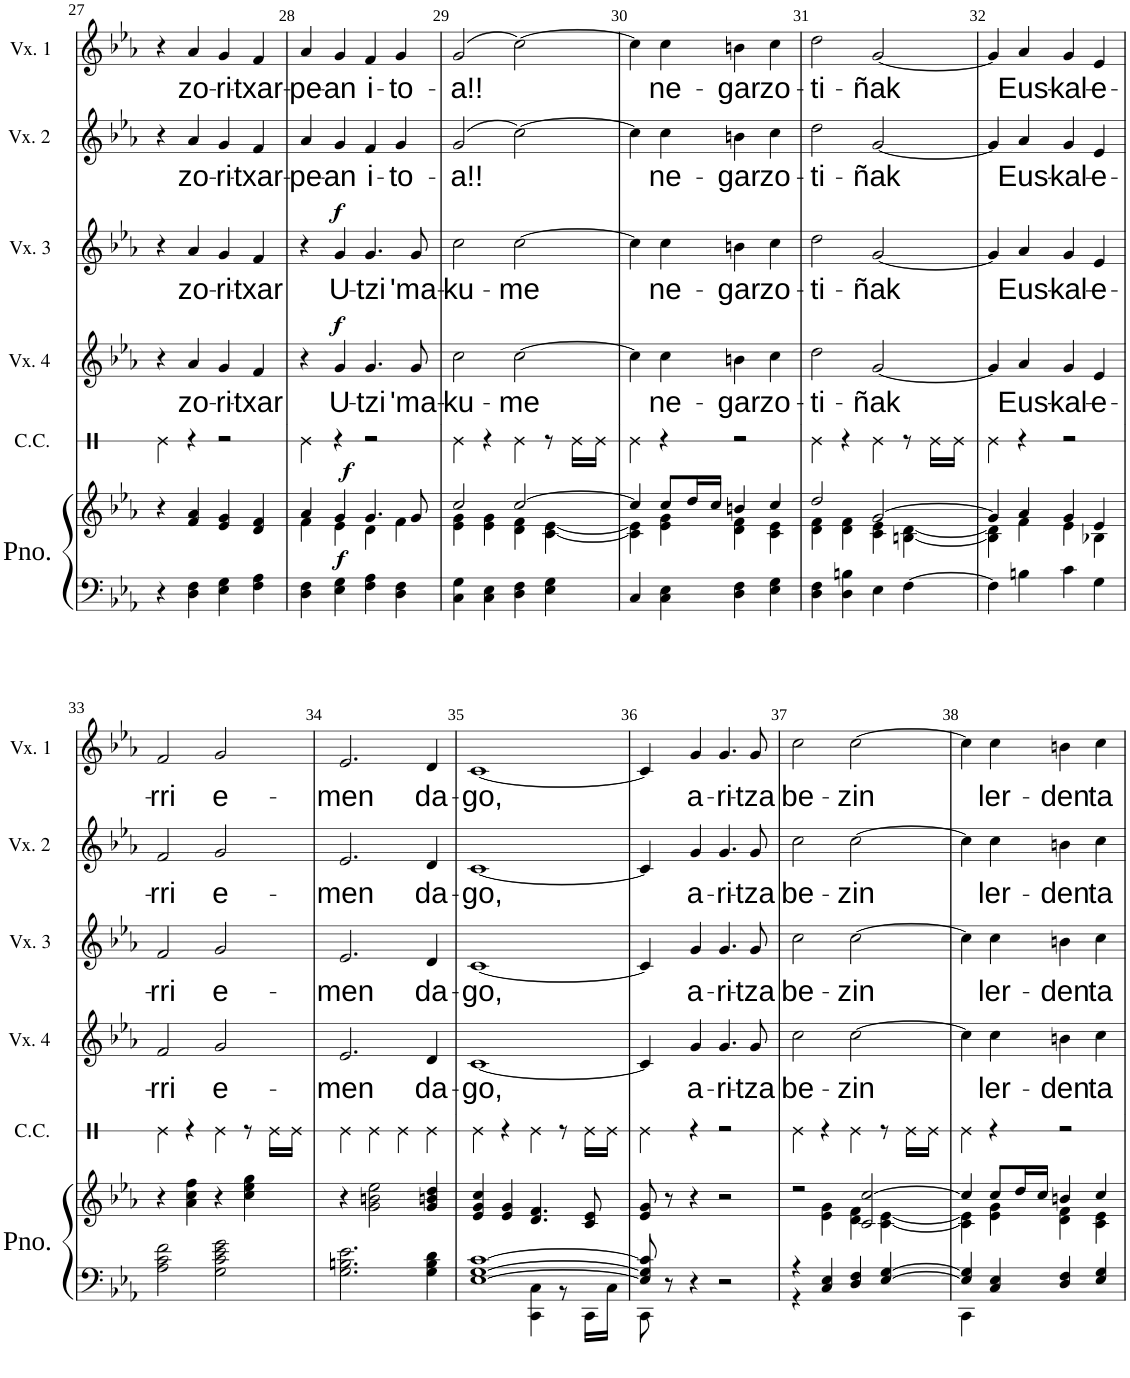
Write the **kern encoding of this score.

**kern	**kern	**dynam	**kern	**text	**dynam	**kern	**text	**dynam	**kern	**text	**kern	**text
*part5	*part5	*part5	*part4	*part4	*part4	*part3	*part3	*part3	*part2	*part2	*part1	*part1
*staff6	*staff5	*staff5/6	*staff4	*staff4	*staff4	*staff3	*staff3	*staff3	*staff2	*staff2	*staff1	*staff1
*I"Piano	*	*	*I"Voix 4	*	*	*I"Voix 3	*	*	*I"Voix 2	*	*I"Voix 1	*
*I'Pno.	*	*	*I'Vx. 4	*	*	*I'Vx. 3	*	*	*I'Vx. 2	*	*I'Vx. 1	*
!!LO:PB:g=z
*clefF4	*clefG2	*	*clefG2	*	*	*clefG2	*	*	*clefG2	*	*clefG2	*
*k[b-e-a-]	*k[b-e-a-]	*	*k[b-e-a-]	*	*	*k[b-e-a-]	*	*	*k[b-e-a-]	*	*k[b-e-a-]	*
*M4/4	*M4/4	*	*M4/4	*	*	*M4/4	*	*	*M4/4	*	*M4/4	*
*met(c|)	*met(c|)	*	*met(c|)	*	*	*met(c|)	*	*	*met(c|)	*	*met(c|)	*
=27	=27	=27	=27	=27	=27	=27	=27	=27	=27	=27	=27	=27
4r	4r	.	4r	.	.	4r	.	.	4r	.	4r	.
!	!	!	!	!LO:LY:b	!	!	!LO:LY:b	!	!	!LO:LY:b	!	!LO:LY:b
4D\ 4F\	4f/ 4a-/	.	4a-/	zo-	.	4a-/	zo-	.	4a-/	zo-	4a-/	zo-
!	!	!	!	!LO:LY:b	!	!	!LO:LY:b	!	!	!LO:LY:b	!	!LO:LY:b
4E-\ 4G\	4e-/ 4g/	.	4g/	-ri-	.	4g/	-ri-	.	4g/	-ri-	4g/	-ri-
!	!	!	!	!LO:LY:b	!	!	!LO:LY:b	!	!	!LO:LY:b	!	!LO:LY:b
4F\ 4A-\	4d/ 4f/	.	4f/	-txar	.	4f/	-txar	.	4f/	-txar-	4f/	-txar-
=28	=28	=28	=28	=28	=28	=28	=28	=28	=28	=28	=28	=28
*	*^	*	*	*	*	*	*	*	*	*	*	*
!	!	!	!	!	!	!	!	!	!	!	!LO:LY:b	!	!LO:LY:b
4D\ 4F\	4a-/	4f\	.	4r	.	.	4r	.	.	4a-/	-pe-	4a-/	-pe-
!	!	!	!LO:DY:a=2	!	!LO:LY:b	!	!	!LO:LY:b	!	!	!LO:LY:b	!	!LO:LY:b
!	!	!	!LO:DY:n=1:a	!	!	!LO:DY:a	!	!	!LO:DY:a	!	!	!	!
4E-\ 4G\	4g/	4e-\	f f	4g/	U-	f	4g/	U-	f	4g/	-an	4g/	-an
!	!	!	!	!	!LO:LY:b	!	!	!LO:LY:b	!	!	!LO:LY:b	!	!LO:LY:b
4F\ 4A-\	4.g/	4d\	.	4.g/	-tzi	.	4.g/	-tzi	.	4f/	i-	4f/	i-
!	!	!	!	!	!	!	!	!	!	!	!LO:LY:b	!	!LO:LY:b
4D\ 4F\	.	4f\	.	.	.	.	.	.	.	4g/	-to-	4g/	-to-
!	!	!	!	!	!LO:LY:b	!	!	!LO:LY:b	!	!	!	!	!
.	8g/	.	.	8g/	'ma-	.	8g/	'ma-	.	.	.	.	.
=29	=29	=29	=29	=29	=29	=29	=29	=29	=29	=29	=29	=29	=29
!	!	!	!	!	!LO:LY:b	!	!	!LO:LY:b	!	!	!LO:LY:b	!	!LO:LY:b
4C\ 4G\	2cc/	4e-\ 4g\	.	2cc\	-ku-	.	2cc\	-ku-	.	(2g/	-a!!	(2g/	-a!!
4C\ 4E-\	.	4e-\ 4g\	.	.	.	.	.	.	.	.	.	.	.
!	!	!	!	!	!LO:LY:b	!	!	!LO:LY:b	!	!	!	!	!
4D\ 4F\	[2cc/	4d\ 4f\	.	[2cc\	-me	.	[2cc\	-me	.	[2cc\)	.	[2cc\)	.
4E-\ 4G\	.	[4c\ [4e-\	.	.	.	.	.	.	.	.	.	.	.
=30	=30	=30	=30	=30	=30	=30	=30	=30	=30	=30	=30	=30	=30
4C/	4cc/]	4c\] 4e-\]	.	4cc\]	.	.	4cc\]	.	.	4cc\]	.	4cc\]	.
!	!	!	!	!	!LO:LY:b	!	!	!LO:LY:b	!	!	!LO:LY:b	!	!LO:LY:b
4C\ 4E-\	8cc/L	4e-\ 4g\	.	4cc\	ne-	.	4cc\	ne-	.	4cc\	ne-	4cc\	ne-
.	16dd/L	.	.	.	.	.	.	.	.	.	.	.	.
.	16cc/JJ	.	.	.	.	.	.	.	.	.	.	.	.
!	!	!	!	!	!LO:LY:b	!	!	!LO:LY:b	!	!	!LO:LY:b	!	!LO:LY:b
4D\ 4F\	4bn/	4d\ 4f\	.	4bn\	-gar	.	4bn\	-gar	.	4bn\	-gar	4bn\	-gar
!	!	!	!	!	!LO:LY:b	!	!	!LO:LY:b	!	!	!LO:LY:b	!	!LO:LY:b
4E-\ 4G\	4cc/	4c\ 4e-\	.	4cc\	zo-	.	4cc\	zo-	.	4cc\	zo-	4cc\	zo-
=31	=31	=31	=31	=31	=31	=31	=31	=31	=31	=31	=31	=31	=31
!	!	!	!	!	!LO:LY:b	!	!	!LO:LY:b	!	!	!LO:LY:b	!	!LO:LY:b
4D\ 4F\	2dd/	4d\ 4f\	.	2dd\	-ti-	.	2dd\	-ti-	.	2dd\	-ti-	2dd\	-ti-
4D\ 4Bn\	.	4d\ 4f\	.	.	.	.	.	.	.	.	.	.	.
!	!	!	!	!	!LO:LY:b	!	!	!LO:LY:b	!	!	!LO:LY:b	!	!LO:LY:b
4E-\	[2g/	4c\ 4e-\	.	[2g/	-ñak	.	[2g/	-ñak	.	[2g/	-ñak	[2g/	-ñak
[4F\	.	[4Bn\ [4d\	.	.	.	.	.	.	.	.	.	.	.
=32	=32	=32	=32	=32	=32	=32	=32	=32	=32	=32	=32	=32	=32
4F\]	4g/]	4B\] 4d\]	.	4g/]	.	.	4g/]	.	.	4g/]	.	4g/]	.
!	!	!	!	!	!LO:LY:b	!	!	!LO:LY:b	!	!	!LO:LY:b	!	!LO:LY:b
4Bn\	4a-/	4f\	.	4a-/	Eus-	.	4a-/	Eus-	.	4a-/	Eus-	4a-/	Eus-
!	!	!	!	!	!LO:LY:b	!	!	!LO:LY:b	!	!	!LO:LY:b	!	!LO:LY:b
4c\	4g/	4e-\	.	4g/	-kal-	.	4g/	-kal-	.	4g/	-kal-	4g/	-kal-
!	!	!	!	!	!LO:LY:b	!	!	!LO:LY:b	!	!	!LO:LY:b	!	!LO:LY:b
4G\	4e-/	4B-X\	.	4e-/	-e-	.	4e-/	-e-	.	4e-/	-e-	4e-/	-e-
!!LO:LB:g=z
=33	=33	=33	=33	=33	=33	=33	=33	=33	=33	=33	=33	=33	=33
!	!	!	!	!	!LO:LY:b	!	!	!LO:LY:b	!	!	!LO:LY:b	!	!LO:LY:b
*	*v	*v	*	*	*	*	*	*	*	*	*	*	*
2A-\ 2c\ 2f\	4r	.	2f/	-rri	.	2f/	-rri	.	2f/	-rri	2f/	-rri
.	4a-\ 4cc\ 4ff\	.	.	.	.	.	.	.	.	.	.	.
!	!	!	!	!LO:LY:b	!	!	!LO:LY:b	!	!	!LO:LY:b	!	!LO:LY:b
2G\ 2c\ 2e-\ 2g\	4r	.	2g/	e-	.	2g/	e-	.	2g/	e-	2g/	e-
.	4cc\ 4ee-\ 4gg\	.	.	.	.	.	.	.	.	.	.	.
=34	=34	=34	=34	=34	=34	=34	=34	=34	=34	=34	=34	=34
!	!	!	!	!LO:LY:b	!	!	!LO:LY:b	!	!	!LO:LY:b	!	!LO:LY:b
2.G\ 2.Bn\ 2.e-\	4r	.	2.e-/	-men	.	2.e-/	-men	.	2.e-/	-men	2.e-/	-men
.	2g\ 2bn\ 2ee-\	.	.	.	.	.	.	.	.	.	.	.
!	!	!	!	!LO:LY:b	!	!	!LO:LY:b	!	!	!LO:LY:b	!	!LO:LY:b
4G\ 4B\ 4d\	4g/ 4bn/ 4dd/	.	4d/	da-	.	4d/	da-	.	4d/	da-	4d/	da-
=35	=35	=35	=35	=35	=35	=35	=35	=35	=35	=35	=35	=35
*^	*	*	*	*	*	*	*	*	*	*	*	*
!	!	!	!	!	!LO:LY:b	!	!	!LO:LY:b	!	!	!LO:LY:b	!	!LO:LY:b
[1E- [1G [1c	2ryy	4e-/ 4g/ 4cc/	.	[1c	-go,	.	[1c	-go,	.	[1c	-go,	[1c	-go,
.	.	4e-/ 4g/	.	.	.	.	.	.	.	.	.	.	.
.	4CC\ 4C\	4.d/ 4.f/	.	.	.	.	.	.	.	.	.	.	.
.	8r	.	.	.	.	.	.	.	.	.	.	.	.
.	16CC\LL	8c/ 8e-/	.	.	.	.	.	.	.	.	.	.	.
.	16C\JJ	.	.	.	.	.	.	.	.	.	.	.	.
=36	=36	=36	=36	=36	=36	=36	=36	=36	=36	=36	=36	=36	=36
8E-/] 8G/] 8c/]	8CC\	8e-/ 8g/	.	4c/]	.	.	4c/]	.	.	4c/]	.	4c/]	.
8r	2..ryy	8r	.	.	.	.	.	.	.	.	.	.	.
!	!	!	!	!	!LO:LY:b	!	!	!LO:LY:b	!	!	!LO:LY:b	!	!LO:LY:b
4r	.	4r	.	4g/	a-	.	4g/	a-	.	4g/	a-	4g/	a-
!	!	!	!	!	!LO:LY:b	!	!	!LO:LY:b	!	!	!LO:LY:b	!	!LO:LY:b
2r	.	2r	.	4.g/	-ri-	.	4.g/	-ri-	.	4.g/	-ri-	4.g/	-ri-
!	!	!	!	!	!LO:LY:b	!	!	!LO:LY:b	!	!	!LO:LY:b	!	!LO:LY:b
.	.	.	.	8g/	-tza	.	8g/	-tza	.	8g/	-tza	8g/	-tza
=37	=37	=37	=37	=37	=37	=37	=37	=37	=37	=37	=37	=37	=37
*	*	*^	*	*	*	*	*	*	*	*	*	*	*
!	!	!	!	!	!	!LO:LY:b	!	!	!LO:LY:b	!	!	!LO:LY:b	!	!LO:LY:b
4r	4r	2r	4ryy	.	2cc\	be-	.	2cc\	be-	.	2cc\	be-	2cc\	be-
4C/ 4E-/	2.ryy	.	4e-\ 4g\	.	.	.	.	.	.	.	.	.	.	.
!	!	!	!	!	!	!LO:LY:b	!	!	!LO:LY:b	!	!	!LO:LY:b	!	!LO:LY:b
4D/ 4F/	.	2c/ [2cc/	4d\ 4f\	.	[2cc\	-zin	.	[2cc\	-zin	.	[2cc\	-zin	[2cc\	-zin
[4E-/ [4G/	.	.	[4c\ [4e-\	.	.	.	.	.	.	.	.	.	.	.
=38	=38	=38	=38	=38	=38	=38	=38	=38	=38	=38	=38	=38	=38	=38
4E-/] 4G/]	4CC\	4cc/]	4c\] 4e-\]	.	4cc\]	.	.	4cc\]	.	.	4cc\]	.	4cc\]	.
!	!	!	!	!	!	!LO:LY:b	!	!	!LO:LY:b	!	!	!LO:LY:b	!	!LO:LY:b
4C/ 4E-/	2.ryy	8cc/L	4e-\ 4g\	.	4cc\	ler-	.	4cc\	ler-	.	4cc\	ler-	4cc\	ler-
.	.	16dd/L	.	.	.	.	.	.	.	.	.	.	.	.
.	.	16cc/JJ	.	.	.	.	.	.	.	.	.	.	.	.
!	!	!	!	!	!	!LO:LY:b	!	!	!LO:LY:b	!	!	!LO:LY:b	!	!LO:LY:b
4D/ 4F/	.	4bn/	4d\ 4f\	.	4bn\	-den	.	4bn\	-den	.	4bn\	-den	4bn\	-den
!	!	!	!	!	!	!LO:LY:b	!	!	!LO:LY:b	!	!	!LO:LY:b	!	!LO:LY:b
4E-/ 4G/	.	4cc/	4c\ 4e-\	.	4cc\	ta	.	4cc\	ta	.	4cc\	ta	4cc\	ta
*v	*v	*	*	*	*	*	*	*	*	*	*	*	*	*
*	*v	*v	*	*	*	*	*	*	*	*	*	*	*
=	=	=	=	=	=	=	=	=	=	=	=	=
*-	*-	*-	*-	*-	*-	*-	*-	*-	*-	*-	*-	*-
